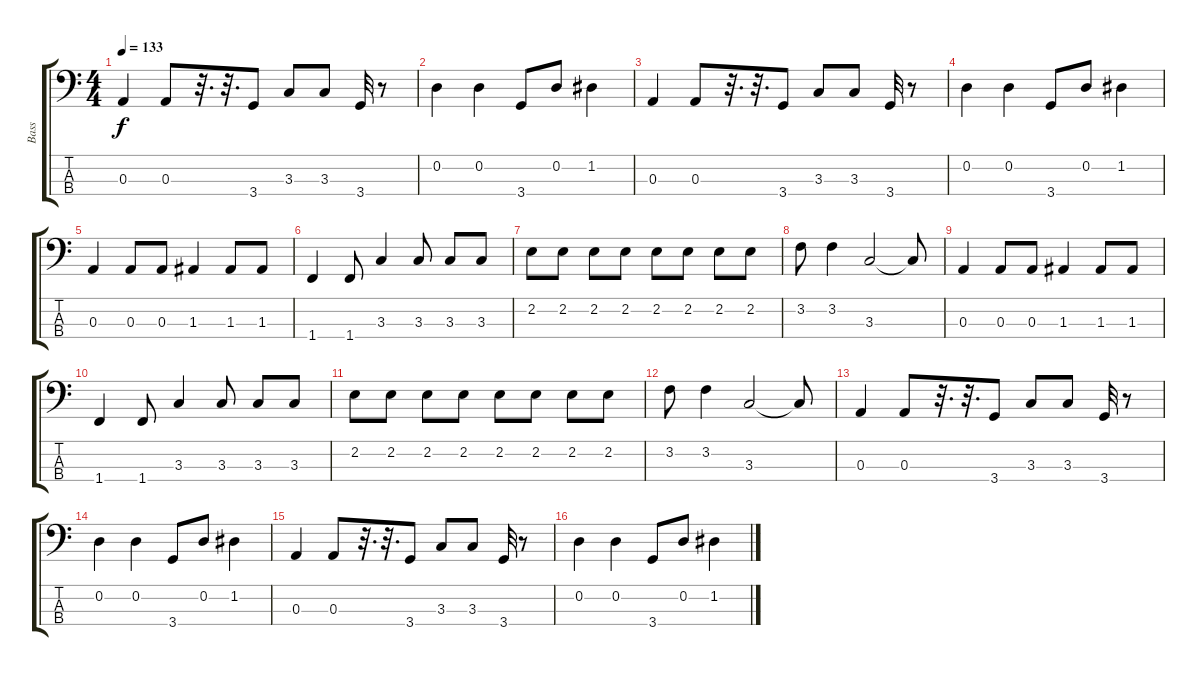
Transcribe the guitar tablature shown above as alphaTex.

\track ("Bass" "Bass") {instrument electricbasspick}
\staff {score tabs}
\tuning (G2 D2 A1 E1) {hide}
\ts (4 4)
\tempo 133
\clef f4
\ks c
0.3.4{dy f} 0.3.8 r.32{d} r.32{d} 3.4.8 3.3.8 3.3.8 3.4.32 r.8 |
0.2.4 0.2.4 3.4.8 0.2.8 1.2.4 |
0.3.4 0.3.8 r.32{d} r.32{d} 3.4.8 3.3.8 3.3.8 3.4.32 r.8 |
0.2.4 0.2.4 3.4.8 0.2.8 1.2.4 |
0.3.4 0.3.8 0.3.8 1.3.4 1.3.8 1.3.8 |
1.4.4 1.4.8 3.3.4 3.3.8 3.3.8 3.3.8 |
2.2.8 2.2.8 2.2.8 2.2.8 2.2.8 2.2.8 2.2.8 2.2.8 |
3.2.8 3.2.4 3.3.2 3.3{t}.8 |
0.3.4 0.3.8 0.3.8 1.3.4 1.3.8 1.3.8 |
1.4.4 1.4.8 3.3.4 3.3.8 3.3.8 3.3.8 |
2.2.8 2.2.8 2.2.8 2.2.8 2.2.8 2.2.8 2.2.8 2.2.8 |
3.2.8 3.2.4 3.3.2 3.3{t}.8 |
0.3.4 0.3.8 r.32{d} r.32{d} 3.4.8 3.3.8 3.3.8 3.4.32 r.8 |
0.2.4 0.2.4 3.4.8 0.2.8 1.2.4 |
0.3.4 0.3.8 r.32{d} r.32{d} 3.4.8 3.3.8 3.3.8 3.4.32 r.8 |
0.2.4 0.2.4 3.4.8 0.2.8 1.2.4
